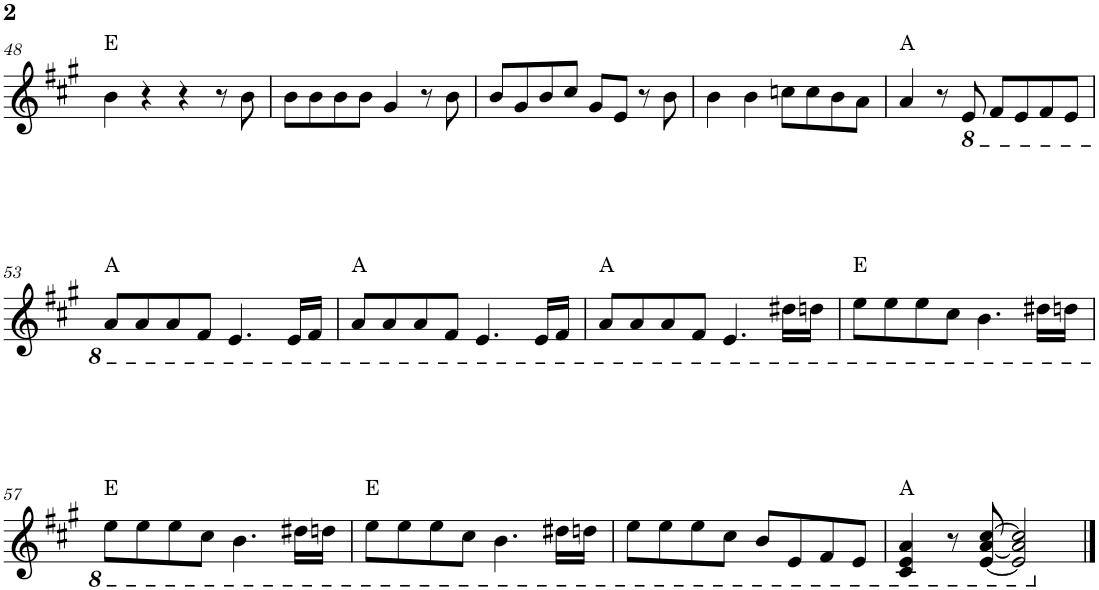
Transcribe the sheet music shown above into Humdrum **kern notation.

**kern	**harte
*part1	*part1
*staff1	*
*I"P1	*
!!LO:PB:g=z
*clefG2	*
*k[f#c#g#]	*
*A:	*
*M4/4	*
=48	=48
4b\	E:maj
4r	.
4r	.
8r	.
8b\	.
=49	=49
8b\L	.
8b\	.
8b\	.
8b\J	.
4g#/	.
8r	.
8b\	.
=50	=50
8b/L	.
8g#/	.
8b/	.
8cc#/J	.
8g#/L	.
8e/J	.
8r	.
8b\	.
=51	=51
4b\	.
4b\	.
8ccn\L	.
8cc\	.
8b\	.
8a\J	.
=52	=52
4a/	A:maj
8r	.
*8ba	*
8E/	.
8F#/L	.
8E/	.
8F#/	.
8E/J	.
!!LO:LB:g=z
=53	=53
8A/L	A:maj
8A/	.
8A/	.
8F#/J	.
4.E/	.
16E/LL	.
16F#/JJ	.
=54	=54
8A/L	A:maj
8A/	.
8A/	.
8F#/J	.
4.E/	.
16E/LL	.
16F#/JJ	.
=55	=55
8A/L	A:maj
8A/	.
8A/	.
8F#/J	.
4.E/	.
16d#X\LL	.
16dn\JJ	.
=56	=56
8e\L	E:maj
8e\	.
8e\	.
8c#\J	.
4.B\	.
16d#X\LL	.
16dn\JJ	.
!!LO:LB:g=z
=57	=57
8e\L	E:maj
8e\	.
8e\	.
8c#\J	.
4.B\	.
16d#X\LL	.
16dn\JJ	.
=58	=58
8e\L	E:maj
8e\	.
8e\	.
8c#\J	.
4.B\	.
16d#X\LL	.
16dn\JJ	.
=59	=59
8e\L	.
8e\	.
8e\	.
8c#\J	.
8B/L	.
8E/	.
8F#/	.
8E/J	.
=60	=60
4C#/ 4E/ 4A/	A:maj
8r	.
[8E/ [8A/ [8c#/	.
2E/] 2A/] 2c#/]	.
*X8ba	*
==	==
*-	*-
